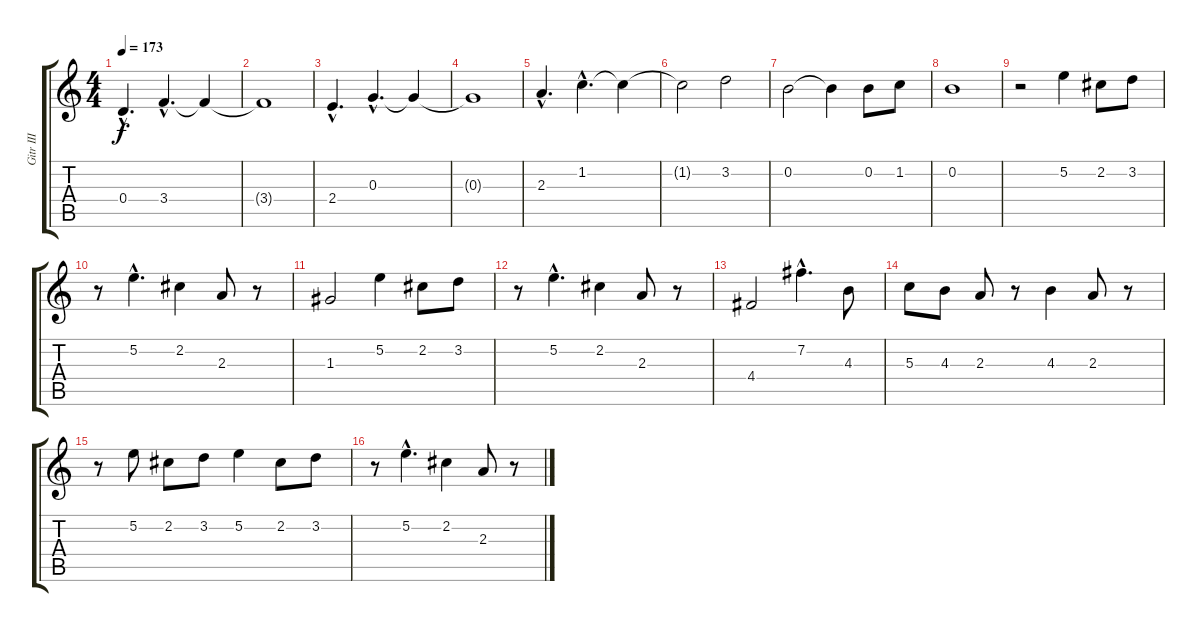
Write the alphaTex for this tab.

\track ("Gitr III" "Gitr III") {instrument acousticguitarsteel}
\staff {score tabs}
\tuning (E4 B3 G3 D3 A2 E2) {hide}
\ts (4 4)
\tempo 173
\clef g2
\ks c
0.4{hac}.4{d dy f} 3.4{hac}.4{d} 3.4{t}.4 |
3.4{t}.1 |
2.4{hac}.4{d} 0.3{hac}.4{d} 0.3{t}.4 |
0.3{t}.1 |
2.3{hac}.4{d} 1.2{hac}.4{d} 1.2{t}.4 |
1.2{t}.2 3.2.2 |
0.2.2 0.2{t}.4 0.2.8 1.2.8 |
0.2.1 |
r.2 5.2.4 2.2.8 3.2.8 |
r.8 5.2{hac}.4{d} 2.2.4 2.3.8 r.8 |
1.3.2 5.2.4 2.2.8 3.2.8 |
r.8 5.2{hac}.4{d} 2.2.4 2.3.8 r.8 |
4.4.2 7.2{hac}.4{d} 4.3.8 |
5.3.8 4.3.8 2.3.8 r.8 4.3.4 2.3.8 r.8 |
r.8 5.2.8 2.2.8 3.2.8 5.2.4 2.2.8 3.2.8 |
r.8 5.2{hac}.4{d} 2.2.4 2.3.8 r.8
